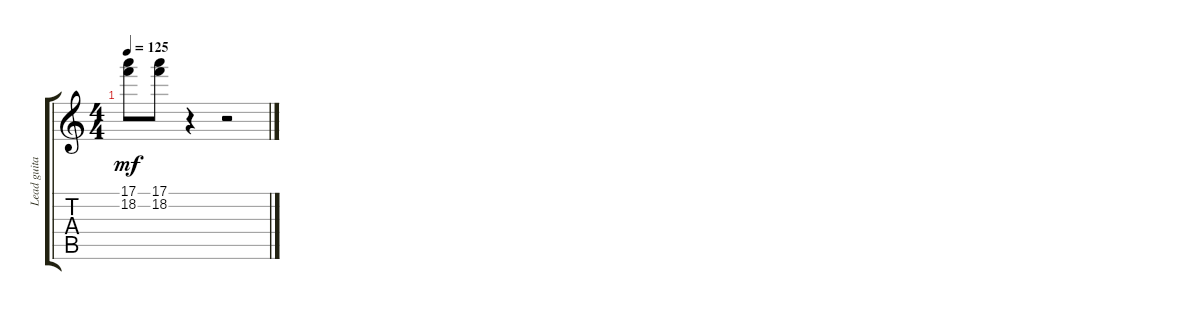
\track ("Lead guitar" "Lead guita") {instrument overdrivenguitar}
\staff {score tabs}
\tuning (E4 B3 G3 D3 A2 E2) {hide}
\ts (4 4)
\tempo 125
\clef g2
\ks c
(17.1 18.2).8{dy mf} (17.1 18.2).8 r.4 r.2
